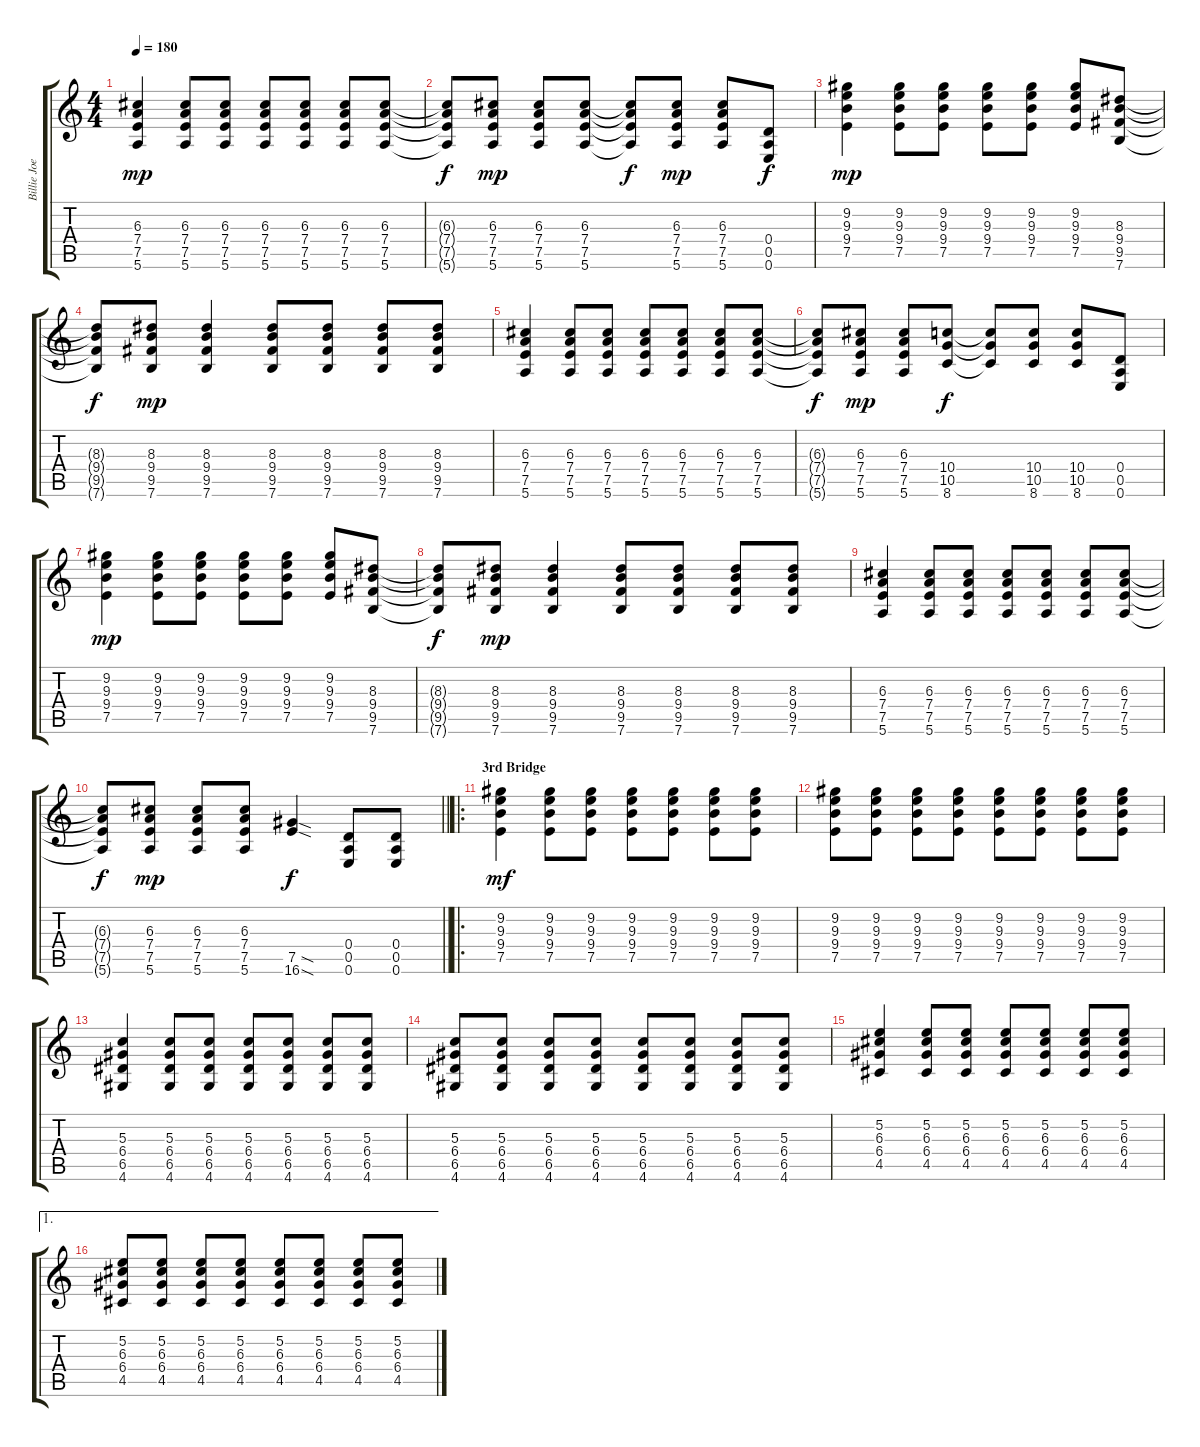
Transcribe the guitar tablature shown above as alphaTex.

\track ("Billie Joe Armstrong (Guitar 1)" "Billie Joe") {instrument distortionguitar}
\staff {score tabs}
\tuning (E4 B3 G3 D3 A2 E2) {hide}
\ts (4 4)
\tempo 180
\clef g2
\ks c
(6.3 7.4 7.5 5.6).4{dy mp} (6.3 7.4 7.5 5.6).8 (6.3 7.4 7.5 5.6).8 (6.3 7.4 7.5 5.6).8 (6.3 7.4 7.5 5.6).8 (6.3 7.4 7.5 5.6).8 (6.3 7.4 7.5 5.6).8 |
(6.3{t} 7.4{t} 7.5{t} 5.6{t}).8{dy f} (6.3 7.4 7.5 5.6).8{dy mp} (6.3 7.4 7.5 5.6).8 (6.3 7.4 7.5 5.6).8 (6.3{t} 7.4{t} 7.5{t} 5.6{t}).8{dy f} (6.3 7.4 7.5 5.6).8{dy mp} (6.3 7.4 7.5 5.6).8 (0.4 0.5 0.6).8{dy f} |
(9.2 9.3 9.4 7.5).4{dy mp} (9.2 9.3 9.4 7.5).8 (9.2 9.3 9.4 7.5).8 (9.2 9.3 9.4 7.5).8 (9.2 9.3 9.4 7.5).8 (9.2 9.3 9.4 7.5).8 (8.3 9.4 9.5 7.6).8 |
(8.3{t} 9.4{t} 9.5{t} 7.6{t}).8{dy f} (8.3 9.4 9.5 7.6).8{dy mp} (8.3 9.4 9.5 7.6).4 (8.3 9.4 9.5 7.6).8 (8.3 9.4 9.5 7.6).8 (8.3 9.4 9.5 7.6).8 (8.3 9.4 9.5 7.6).8 |
(6.3 7.4 7.5 5.6).4 (6.3 7.4 7.5 5.6).8 (6.3 7.4 7.5 5.6).8 (6.3 7.4 7.5 5.6).8 (6.3 7.4 7.5 5.6).8 (6.3 7.4 7.5 5.6).8 (6.3 7.4 7.5 5.6).8 |
(6.3{t} 7.4{t} 7.5{t} 5.6{t}).8{dy f} (6.3 7.4 7.5 5.6).8{dy mp} (6.3 7.4 7.5 5.6).8 (10.4 10.5 8.6).8{dy f} (10.4{t} 10.5{t} 8.6{t}).8 (10.4 10.5 8.6).8 (10.4 10.5 8.6).8 (0.4 0.5 0.6).8 |
(9.2 9.3 9.4 7.5).4{dy mp} (9.2 9.3 9.4 7.5).8 (9.2 9.3 9.4 7.5).8 (9.2 9.3 9.4 7.5).8 (9.2 9.3 9.4 7.5).8 (9.2 9.3 9.4 7.5).8 (8.3 9.4 9.5 7.6).8 |
(8.3{t} 9.4{t} 9.5{t} 7.6{t}).8{dy f} (8.3 9.4 9.5 7.6).8{dy mp} (8.3 9.4 9.5 7.6).4 (8.3 9.4 9.5 7.6).8 (8.3 9.4 9.5 7.6).8 (8.3 9.4 9.5 7.6).8 (8.3 9.4 9.5 7.6).8 |
(6.3 7.4 7.5 5.6).4 (6.3 7.4 7.5 5.6).8 (6.3 7.4 7.5 5.6).8 (6.3 7.4 7.5 5.6).8 (6.3 7.4 7.5 5.6).8 (6.3 7.4 7.5 5.6).8 (6.3 7.4 7.5 5.6).8 |
\barLineRight lightlight
(6.3{t} 7.4{t} 7.5{t} 5.6{t}).8{dy f} (6.3 7.4 7.5 5.6).8{dy mp} (6.3 7.4 7.5 5.6).8 (6.3 7.4 7.5 5.6).8 (7.5{sod} 16.6{sod}).4{dy f} (0.4 0.5 0.6).8 (0.4 0.5 0.6).8 |
\ro
\section ("" "3rd Bridge")
(9.2 9.3 9.4 7.5).4{dy mf} (9.2 9.3 9.4 7.5).8 (9.2 9.3 9.4 7.5).8 (9.2 9.3 9.4 7.5).8 (9.2 9.3 9.4 7.5).8 (9.2 9.3 9.4 7.5).8 (9.2 9.3 9.4 7.5).8 |
(9.2 9.3 9.4 7.5).8 (9.2 9.3 9.4 7.5).8 (9.2 9.3 9.4 7.5).8 (9.2 9.3 9.4 7.5).8 (9.2 9.3 9.4 7.5).8 (9.2 9.3 9.4 7.5).8 (9.2 9.3 9.4 7.5).8 (9.2 9.3 9.4 7.5).8 |
(5.3 6.4 6.5 4.6).4 (5.3 6.4 6.5 4.6).8 (5.3 6.4 6.5 4.6).8 (5.3 6.4 6.5 4.6).8 (5.3 6.4 6.5 4.6).8 (5.3 6.4 6.5 4.6).8 (5.3 6.4 6.5 4.6).8 |
(5.3 6.4 6.5 4.6).8 (5.3 6.4 6.5 4.6).8 (5.3 6.4 6.5 4.6).8 (5.3 6.4 6.5 4.6).8 (5.3 6.4 6.5 4.6).8 (5.3 6.4 6.5 4.6).8 (5.3 6.4 6.5 4.6).8 (5.3 6.4 6.5 4.6).8 |
(5.2 6.3 6.4 4.5).4 (5.2 6.3 6.4 4.5).8 (5.2 6.3 6.4 4.5).8 (5.2 6.3 6.4 4.5).8 (5.2 6.3 6.4 4.5).8 (5.2 6.3 6.4 4.5).8 (5.2 6.3 6.4 4.5).8 |
\ae 1
(5.2 6.3 6.4 4.5).8 (5.2 6.3 6.4 4.5).8 (5.2 6.3 6.4 4.5).8 (5.2 6.3 6.4 4.5).8 (5.2 6.3 6.4 4.5).8 (5.2 6.3 6.4 4.5).8 (5.2 6.3 6.4 4.5).8 (5.2 6.3 6.4 4.5).8
